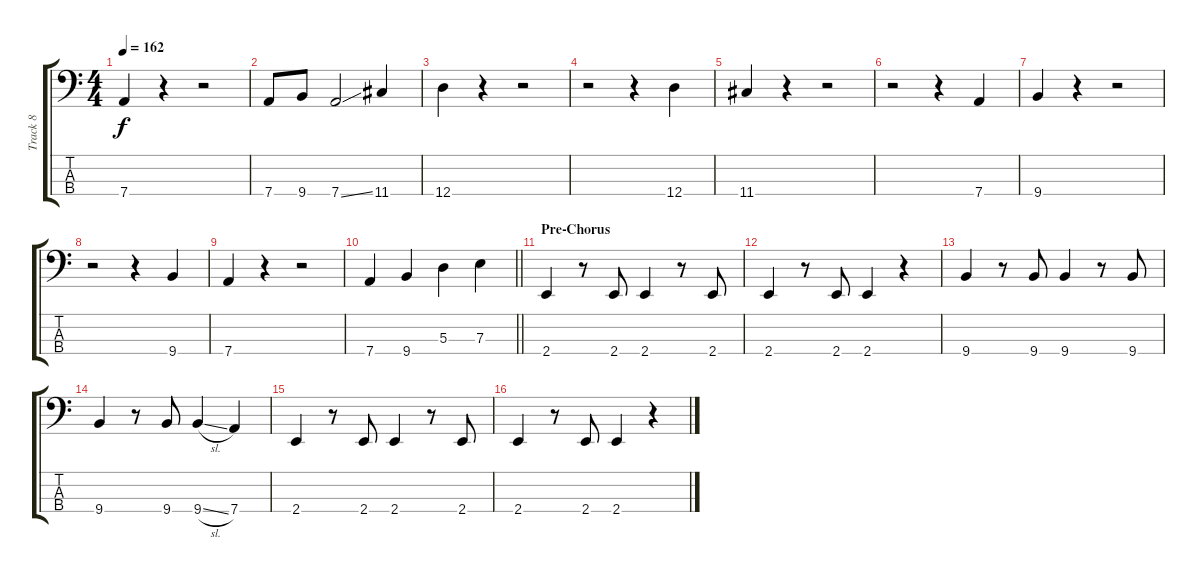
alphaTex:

\track ("Track 8" "Track 8") {instrument electricbasspick}
\staff {score tabs}
\tuning (G2 D2 A1 D1) {hide}
\ts (4 4)
\tempo 162
\clef f4
\ks c
7.4.4{dy f} r.4 r.2 |
7.4.8 9.4.8 7.4{ss}.2 11.4.4 |
12.4.4 r.4 r.2 |
r.2 r.4 12.4.4 |
11.4.4 r.4 r.2 |
r.2 r.4 7.4.4 |
9.4.4 r.4 r.2 |
r.2 r.4 9.4.4 |
7.4.4 r.4 r.2 |
\barLineRight lightlight
7.4.4 9.4.4 5.3.4 7.3.4 |
\section ("" "Pre-Chorus")
2.4.4 r.8 2.4.8 2.4.4 r.8 2.4.8 |
2.4.4 r.8 2.4.8 2.4.4 r.4 |
9.4.4 r.8 9.4.8 9.4.4 r.8 9.4.8 |
9.4.4 r.8 9.4.8 9.4{sl}.4 7.4.4 |
2.4.4 r.8 2.4.8 2.4.4 r.8 2.4.8 |
2.4.4 r.8 2.4.8 2.4.4 r.4
